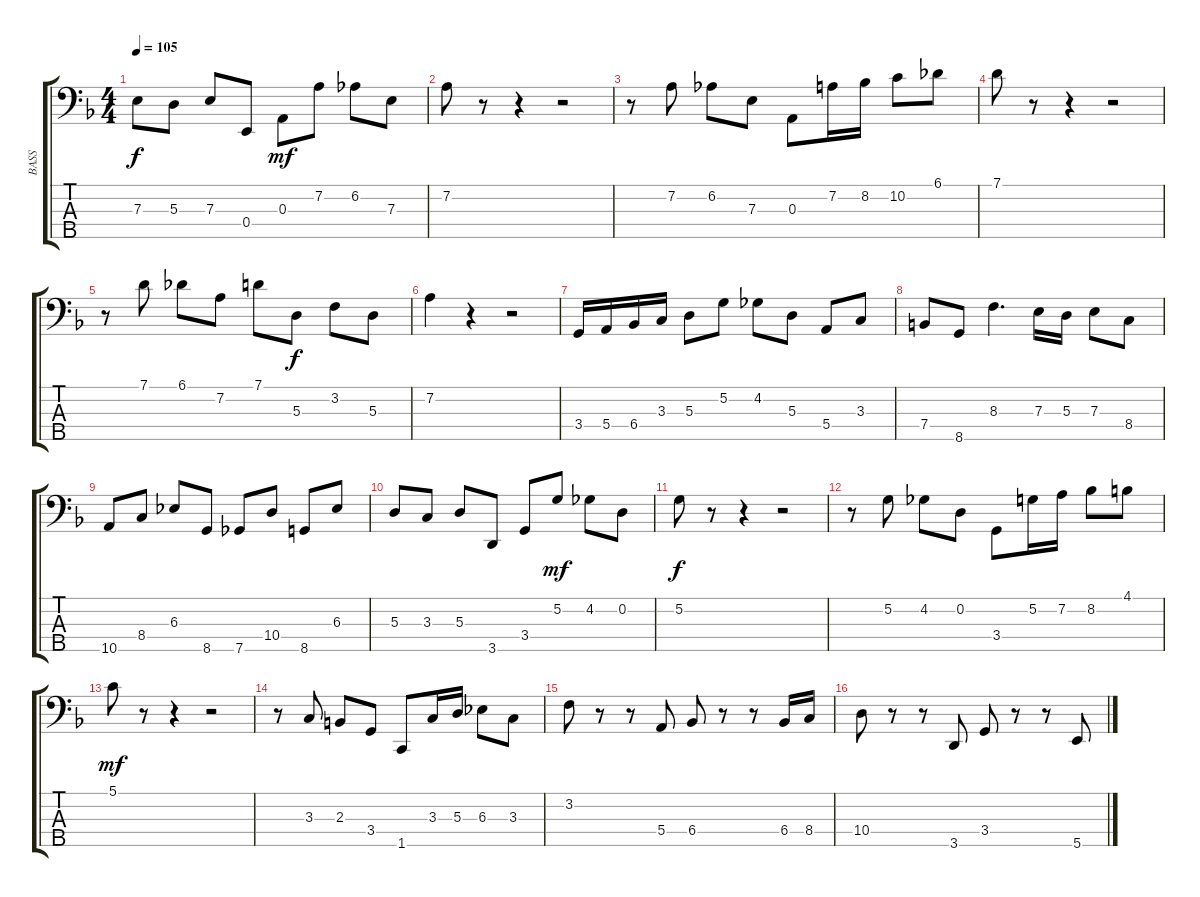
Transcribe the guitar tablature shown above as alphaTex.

\track ("BASS" "BASS") {instrument electricbassfinger}
\staff {score tabs}
\tuning (G2 D2 A1 E1 B0) {hide}
\ts (4 4)
\tempo 105
\clef f4
\ks dminor
7.3.8{dy f} 5.3.8 7.3.8 0.4.8 0.3.8{dy mf} 7.2.8 6.2.8 7.3.8 |
7.2.8 r.8 r.4 r.2 |
r.8 7.2.8 6.2.8 7.3.8 0.3.8 7.2.16 8.2.16 10.2.8 6.1.8 |
7.1.8 r.8 r.4 r.2 |
r.8 7.1.8 6.1.8 7.2.8 7.1.8 5.3.8{dy f} 3.2.8 5.3.8 |
7.2.4 r.4 r.2 |
3.4.16 5.4.16 6.4.16 3.3.16 5.3.8 5.2.8 4.2.8 5.3.8 5.4.8 3.3.8 |
7.4.8 8.5.8 8.3.4{d} 7.3.16 5.3.16 7.3.8 8.4.8 |
10.5.8 8.4.8 6.3.8 8.5.8 7.5.8 10.4.8 8.5.8 6.3.8 |
5.3.8 3.3.8 5.3.8 3.5.8 3.4.8 5.2.8{dy mf} 4.2.8 0.2.8 |
5.2.8{dy f} r.8 r.4 r.2 |
r.8 5.2.8 4.2.8 0.2.8 3.4.8 5.2.16 7.2.16 8.2.8 4.1.8 |
5.1.8{dy mf} r.8 r.4 r.2 |
r.8 3.3.8 2.3.8 3.4.8 1.5.8 3.3.16 5.3.16 6.3.8 3.3.8 |
3.2.8 r.8 r.8 5.4.8 6.4.8 r.8 r.8 6.4.16 8.4.16 |
10.4.8 r.8 r.8 3.5.8 3.4.8 r.8 r.8 5.5.8
